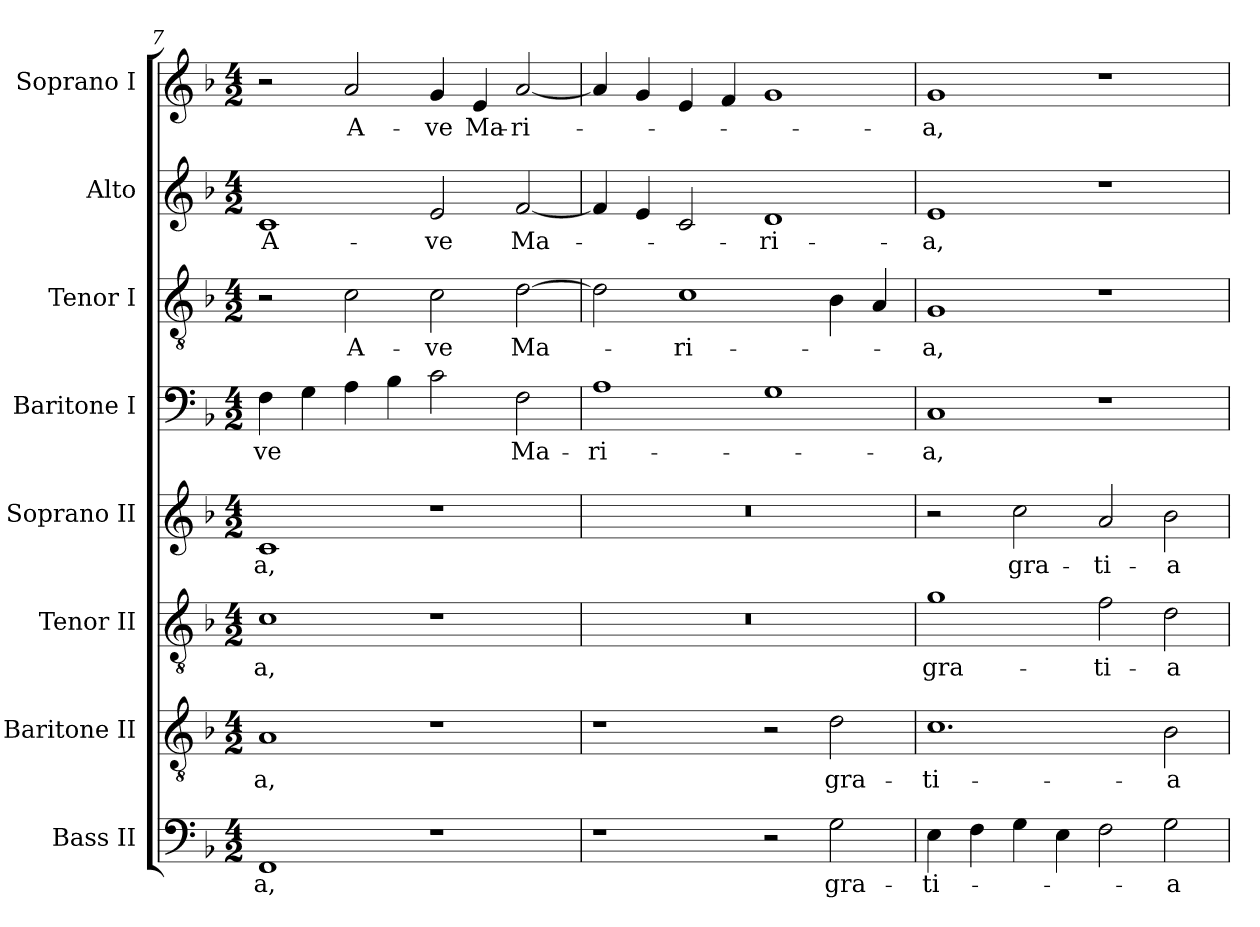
**kern	**text	**kern	**text	**kern	**text	**kern	**text	**kern	**text	**kern	**text	**kern	**text	**kern	**text
*part8	*part8	*part7	*part7	*part6	*part6	*part5	*part5	*part4	*part4	*part3	*part3	*part2	*part2	*part1	*part1
*staff8	*staff8	*staff7	*staff7	*staff6	*staff6	*staff5	*staff5	*staff4	*staff4	*staff3	*staff3	*staff2	*staff2	*staff1	*staff1
*I"Bass II	*	*I"Baritone II	*	*I"Tenor II	*	*I"Soprano II	*	*I"Baritone I	*	*I"Tenor I	*	*I"Alto	*	*I"Soprano I	*
*clefF4	*	*clefGv2	*	*clefGv2	*	*clefG2	*	*clefF4	*	*clefGv2	*	*clefG2	*	*clefG2	*
*	*	*ITrd14c24	*	*ITrd11c19	*	*	*	*ITrd9c15	*	*ITrd7c12	*	*	*	*ITrd7c12	*
*k[b-]	*	*k[b-]	*	*k[b-]	*	*k[b-]	*	*k[b-]	*	*k[b-]	*	*k[b-]	*	*k[b-]	*
*F:	*	*F:	*	*F:	*	*F:	*	*F:	*	*F:	*	*F:	*	*F:	*
*M4/2	*	*M4/2	*	*M4/2	*	*M4/2	*	*M4/2	*	*M4/2	*	*M4/2	*	*M4/2	*
=7	=7	=7	=7	=7	=7	=7	=7	=7	=7	=7	=7	=7	=7	=7	=7
!	!LO:LY:b:color=#000000	!	!	!	!	!	!	!	!	!	!	!	!	!	!
!	!	!	!LO:LY:b:color=#000000	!	!	!	!	!	!	!	!	!	!	!	!
!	!	!	!	!	!LO:LY:b:color=#000000	!	!	!	!	!	!	!	!	!	!
!	!	!	!	!	!	!	!LO:LY:b:color=#000000	!	!	!	!	!	!	!	!
!	!	!	!	!	!	!	!	!	!LO:LY:b:color=#000000	!	!	!	!	!	!
!	!	!	!	!	!	!	!	!	!	!	!	!	!LO:LY:b:color=#000000	!	!
1FFi	-a,	1AAAi	-a,	1Ci	-a,	1ci	-a,	4FFi\	-ve	2r	.	1ci	A-	2r	.
.	.	.	.	.	.	.	.	4GGi\	.	.	.	.	.	.	.
!	!	!	!	!	!	!	!	!	!	!	!LO:LY:b:color=#000000	!	!	!	!
!	!	!	!	!	!	!	!	!	!	!	!	!	!	!	!LO:LY:b:color=#000000
.	.	.	.	.	.	.	.	4AAi\	.	2Ci\	A-	.	.	2Ai/	A-
.	.	.	.	.	.	.	.	4BB-i\	.	.	.	.	.	.	.
!	!	!	!	!	!	!	!	!	!	!	!LO:LY:b:color=#000000	!	!	!	!
!	!	!	!	!	!	!	!	!	!	!	!	!	!LO:LY:b:color=#000000	!	!
!	!	!	!	!	!	!	!	!	!	!	!	!	!	!	!LO:LY:b:color=#000000
1r	.	1r	.	1r	.	1r	.	2Ci\	.	2Ci\	-ve	2ei/	-ve	4Gi/	-ve
!	!	!	!	!	!	!	!	!	!	!	!	!	!	!	!LO:LY:b:color=#000000
.	.	.	.	.	.	.	.	.	.	.	.	.	.	4Ei/	Ma-
!	!	!	!	!	!	!	!	!	!LO:LY:b:color=#000000	!	!	!	!	!	!
!	!	!	!	!	!	!	!	!	!	!	!LO:LY:b:color=#000000	!	!	!	!
!	!	!	!	!	!	!	!	!	!	!	!	!	!LO:LY:b:color=#000000	!	!
!	!	!	!	!	!	!	!	!	!	!	!	!	!	!	!LO:LY:b:color=#000000
.	.	.	.	.	.	.	.	2FFi\	Ma-	[>2Di\	Ma-	[<2fi/	Ma-	[<2Ai/	-ri-
=8	=8	=8	=8	=8	=8	=8	=8	=8	=8	=8	=8	=8	=8	=8	=8
!	!	!	!	!LO:N:vis=1	!	!LO:N:vis=1	!	!	!	!	!	!	!	!	!
!	!	!	!	!	!	!	!	!	!LO:LY:b:color=#000000	!	!	!	!	!	!
1r	.	1r	.	0r	.	0r	.	1AAi	-ri-	2Di\]	.	4fi/]	.	4Ai/]	.
.	.	.	.	.	.	.	.	.	.	.	.	4ei/	.	4Gi/	.
!	!	!	!	!	!	!	!	!	!	!	!LO:LY:b:color=#000000	!	!	!	!
.	.	.	.	.	.	.	.	.	.	1Ci	-ri-	2ci/	.	4Ei/	.
.	.	.	.	.	.	.	.	.	.	.	.	.	.	4Fi/	.
!	!	!	!	!	!	!	!	!	!	!	!	!	!LO:LY:b:color=#000000	!	!
2r	.	2r	.	.	.	.	.	1GGi	.	.	.	1di	-ri-	1Gi	.
!	!LO:LY:b:color=#000000	!	!	!	!	!	!	!	!	!	!	!	!	!	!
!	!	!	!LO:LY:b:color=#000000	!	!	!	!	!	!	!	!	!	!	!	!
2Gi\	gra-	2DDi\	gra-	.	.	.	.	.	.	4BB-i\	.	.	.	.	.
.	.	.	.	.	.	.	.	.	.	4AAi/	.	.	.	.	.
!!LO:PB:g=z
=9	=9	=9	=9	=9	=9	=9	=9	=9	=9	=9	=9	=9	=9	=9	=9
!	!LO:LY:b:color=#000000	!	!	!	!	!	!	!	!	!	!	!	!	!	!
!	!	!	!LO:LY:b:color=#000000	!	!	!	!	!	!	!	!	!	!	!	!
!	!	!	!	!	!LO:LY:b:color=#000000	!	!	!	!	!	!	!	!	!	!
!	!	!	!	!	!	!	!	!	!LO:LY:b:color=#000000	!	!	!	!	!	!
!	!	!	!	!	!	!	!	!	!	!	!LO:LY:b:color=#000000	!	!	!	!
!	!	!	!	!	!	!	!	!	!	!	!	!	!LO:LY:b:color=#000000	!	!
!	!	!	!	!	!	!	!	!	!	!	!	!	!	!	!LO:LY:b:color=#000000
4Ei\	-ti-	1.CCi	-ti-	1Gi	gra-	2r	.	1CCi	-a,	1GGi	-a,	1ei	-a,	1Gi	-a,
4Fi\	.	.	.	.	.	.	.	.	.	.	.	.	.	.	.
!	!	!	!	!	!	!	!LO:LY:b:color=#000000	!	!	!	!	!	!	!	!
4Gi\	.	.	.	.	.	2cci\	gra-	.	.	.	.	.	.	.	.
4Ei\	.	.	.	.	.	.	.	.	.	.	.	.	.	.	.
!	!	!	!	!	!LO:LY:b:color=#000000	!	!	!	!	!	!	!	!	!	!
!	!	!	!	!	!	!	!LO:LY:b:color=#000000	!	!	!	!	!	!	!	!
2Fi\	.	.	.	2Fi\	-ti-	2ai/	-ti-	1r	.	1r	.	1r	.	1r	.
!	!LO:LY:b:color=#000000	!	!	!	!	!	!	!	!	!	!	!	!	!	!
!	!	!	!LO:LY:b:color=#000000	!	!	!	!	!	!	!	!	!	!	!	!
!	!	!	!	!	!LO:LY:b:color=#000000	!	!	!	!	!	!	!	!	!	!
!	!	!	!	!	!	!	!LO:LY:b:color=#000000	!	!	!	!	!	!	!	!
2Gi\	-a	2BBB-i\	-a	2Di\	-a	2b-i\	-a	.	.	.	.	.	.	.	.
=	=	=	=	=	=	=	=	=	=	=	=	=	=	=	=
*-	*-	*-	*-	*-	*-	*-	*-	*-	*-	*-	*-	*-	*-	*-	*-
